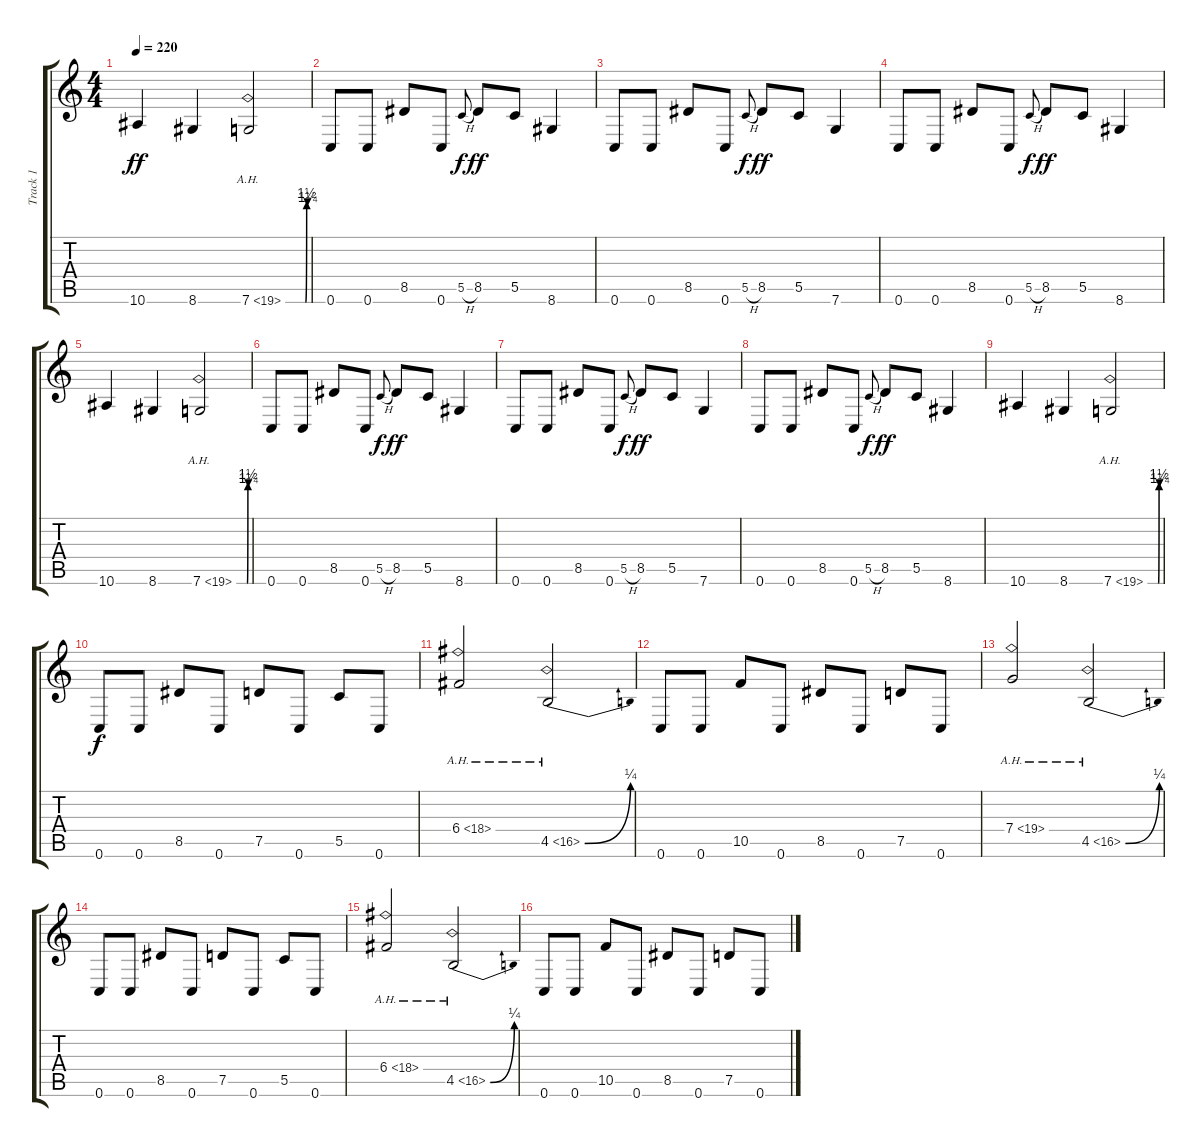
\track ("Track 1" "Track 1") {instrument distortionguitar}
\staff {score tabs}
\tuning (D4 A3 F3 C3 G2 C2) {hide}
\ts (4 4)
\tempo 220
\clef g2
\ks c
10.6.4{dy ff} 8.6.4 7.6{be (custom 0 0 55 0 58 6 60 5) ah 12}.2 |
0.6.8 0.6.8 8.5.8 0.6.8 5.5{h}.8{gr onbeat dy f} 8.5.8{dy ff} 5.5.8 8.6.4 |
0.6.8 0.6.8 8.5.8 0.6.8 5.5{h}.8{gr onbeat dy f} 8.5.8{dy ff} 5.5.8 7.6.4 |
0.6.8 0.6.8 8.5.8 0.6.8 5.5{h}.8{gr onbeat dy f} 8.5.8{dy ff} 5.5.8 8.6.4 |
10.6.4 8.6.4 7.6{be (custom 0 0 55 0 58 6 60 5) ah 12}.2 |
0.6.8 0.6.8 8.5.8 0.6.8 5.5{h}.8{gr onbeat dy f} 8.5.8{dy ff} 5.5.8 8.6.4 |
0.6.8 0.6.8 8.5.8 0.6.8 5.5{h}.8{gr onbeat dy f} 8.5.8{dy ff} 5.5.8 7.6.4 |
0.6.8 0.6.8 8.5.8 0.6.8 5.5{h}.8{gr onbeat dy f} 8.5.8{dy ff} 5.5.8 8.6.4 |
10.6.4 8.6.4 7.6{be (custom 0 0 55 0 58 6 60 5) ah 12}.2 |
0.6.8{dy f} 0.6.8 8.5.8 0.6.8 7.5.8 0.6.8 5.5.8 0.6.8 |
6.4{ah 12}.2 4.5{be (bend 0 0 60 1) ah 12}.2 |
0.6.8 0.6.8 10.5.8 0.6.8 8.5.8 0.6.8 7.5.8 0.6.8 |
7.4{ah 12}.2 4.5{be (bend 0 0 60 1) ah 12}.2 |
0.6.8 0.6.8 8.5.8 0.6.8 7.5.8 0.6.8 5.5.8 0.6.8 |
6.4{ah 12}.2 4.5{be (bend 0 0 60 1) ah 12}.2 |
0.6.8 0.6.8 10.5.8 0.6.8 8.5.8 0.6.8 7.5.8 0.6.8
